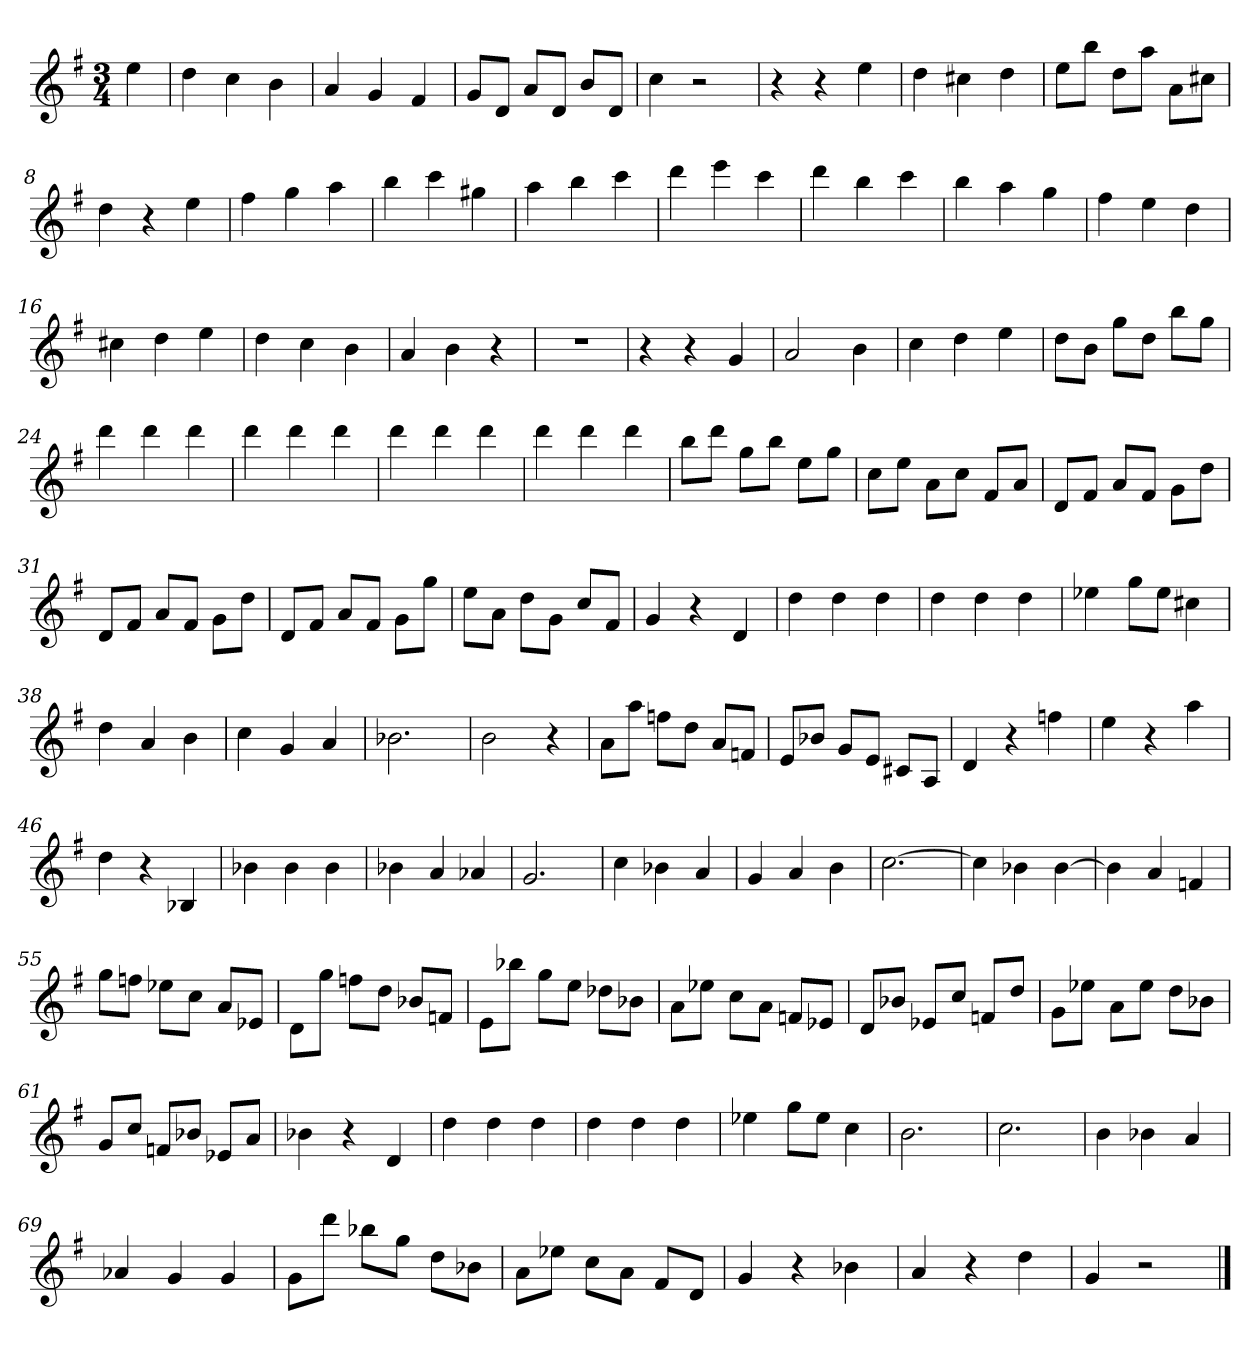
**kern
*part1
*staff1
*k[f#]
*G:
*M3/4
=
4ee
=1
4dd
4cc
4b
=2
4a
4g
4f#
=3
8gL
8dJ
8aL
8dJ
8bL
8dJ
=4
4cc
2r
=5
4r
4r
4ee
=6
4dd
4cc#X
4dd
=7
8eeL
8bbJ
8ddL
8aaJ
8aL
8cc#XJ
=8
4dd
4r
4ee
=9
4ff#
4gg
4aa
=10
4bb
4ccc
4gg#X
=11
4aa
4bb
4ccc
=12
4ddd
4eee
4ccc
=13
4ddd
4bb
4ccc
=14
4bb
4aa
4gg
=15
4ff#
4ee
4dd
=16
4cc#X
4dd
4ee
=17
4dd
4cc
4b
=18
4a
4b
4r
=19
2.r
=20
4r
4r
4g
=21
2a
4b
=22
4cc
4dd
4ee
=23
8ddL
8bJ
8ggL
8ddJ
8bbL
8ggJ
=24
4ddd
4ddd
4ddd
=25
4ddd
4ddd
4ddd
=26
4ddd
4ddd
4ddd
=27
4ddd
4ddd
4ddd
=28
8bbL
8dddJ
8ggL
8bbJ
8eeL
8ggJ
=29
8ccL
8eeJ
8aL
8ccJ
8f#L
8aJ
=30
8dL
8f#J
8aL
8f#J
8gL
8ddJ
=31
8dL
8f#J
8aL
8f#J
8gL
8ddJ
=32
8dL
8f#J
8aL
8f#J
8gL
8ggJ
=33
8eeL
8aJ
8ddL
8gJ
8ccL
8f#J
=34
4g
4r
4d
=35
4dd
4dd
4dd
=36
4dd
4dd
4dd
=37
4ee-X
8ggL
8ee-J
4cc#X
=38
4dd
4a
4b
=39
4cc
4g
4a
=40
2.b-X
=41
2b
4r
=42
8aL
8aaJ
8ffnL
8ddJ
8aL
8fnJ
=43
8eL
8b-XJ
8gL
8eJ
8c#XL
8AJ
=44
4d
4r
4ffn
=45
4ee
4r
4aa
=46
4dd
4r
4B-X
=47
4b-X
4b-
4b-
=48
4b-X
4a
4a-X
=49
2.g
=50
4cc
4b-X
4a
=51
4g
4a
4b
=52
[2.cc
=53
4cc]
4b-X
[4b-
=54
4b-]
4a
4fn
=55
8ggL
8ffnJ
8ee-XL
8ccJ
8aL
8e-XJ
=56
8dL
8ggJ
8ffnL
8ddJ
8b-XL
8fnJ
=57
8eL
8bb-XJ
8ggL
8eeJ
8dd-XL
8b-XJ
=58
8aL
8ee-XJ
8ccL
8aJ
8fnL
8e-XJ
=59
8dL
8b-XJ
8e-XL
8ccJ
8fnL
8ddJ
=60
8gL
8ee-XJ
8aL
8ee-J
8ddL
8b-XJ
=61
8gL
8ccJ
8fnL
8b-XJ
8e-XL
8aJ
=62
4b-X
4r
4d
=63
4dd
4dd
4dd
=64
4dd
4dd
4dd
=65
4ee-X
8ggL
8ee-J
4cc
=66
2.b
=67
2.cc
=68
4b
4b-X
4a
=69
4a-X
4g
4g
=70
8gL
8dddJ
8bb-XL
8ggJ
8ddL
8b-XJ
=71
8aL
8ee-XJ
8ccL
8aJ
8f#L
8dJ
=72
4g
4r
4b-X
=73
4a
4r
4dd
=74
4g
2r
==
*-
